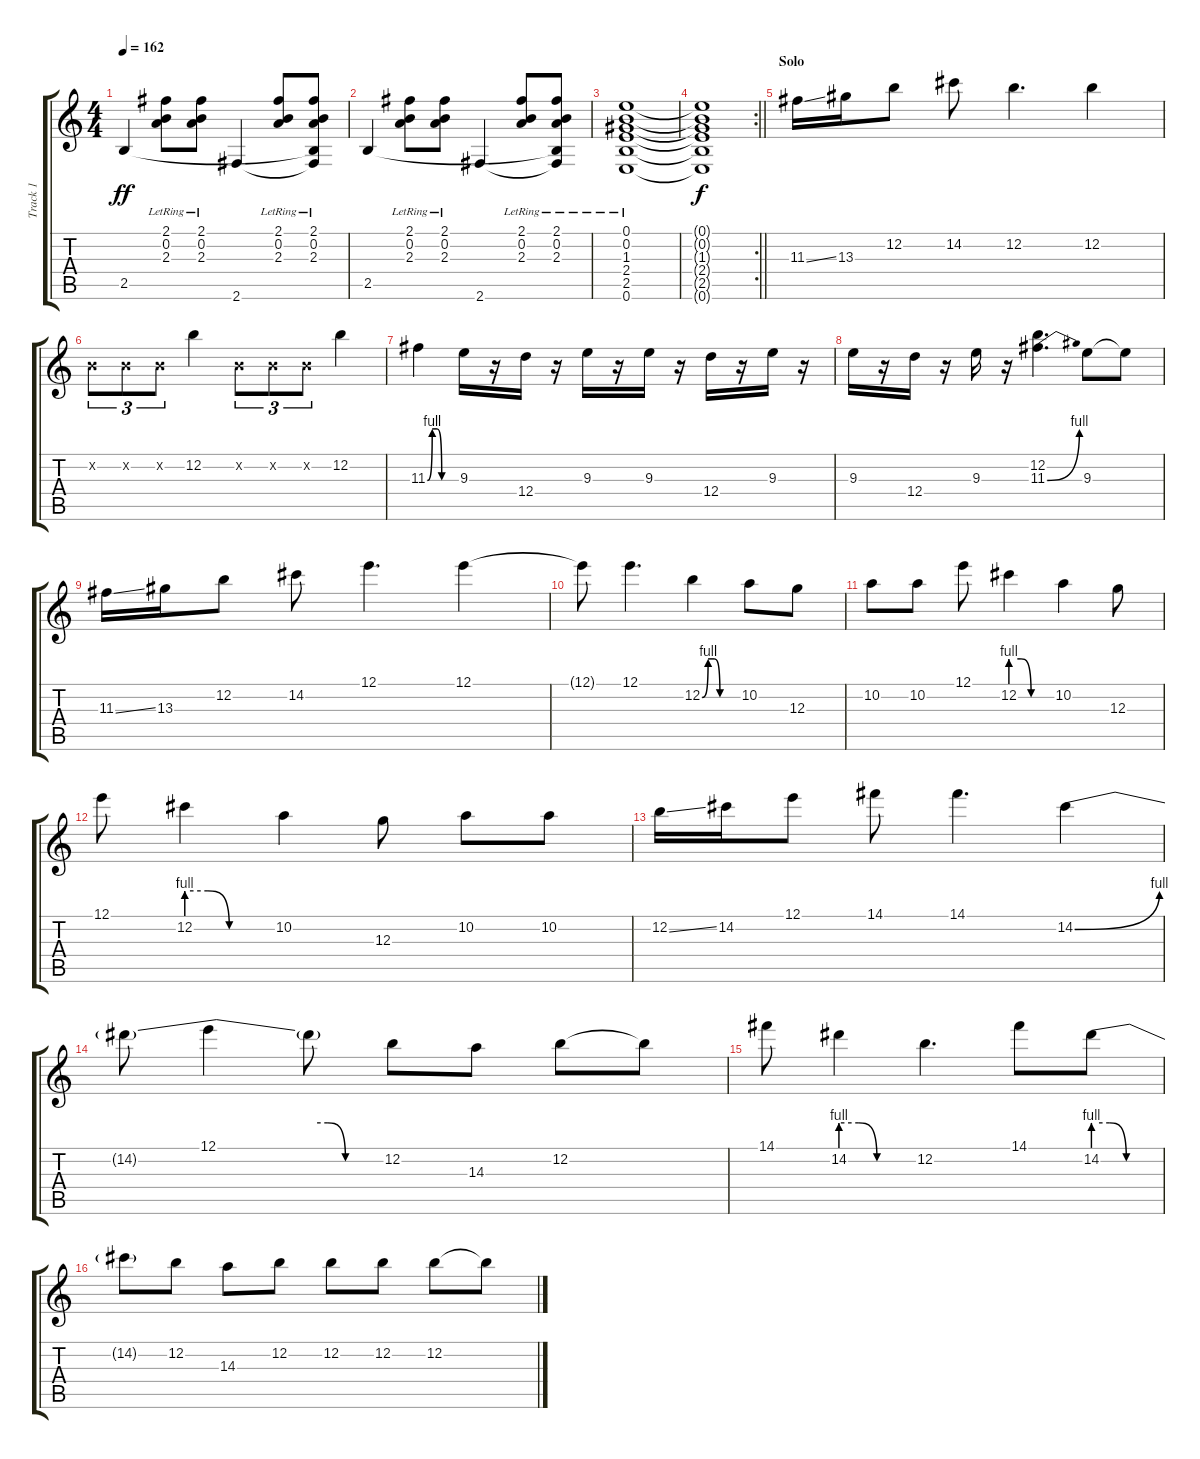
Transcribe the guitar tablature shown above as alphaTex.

\track ("Track 1" "Track 1") {instrument electricguitarclean}
\staff {score tabs}
\tuning (E4 B3 G3 D3 A2 E2) {hide}
\ts (4 4)
\tempo 162
\clef g2
\ks c
2.5.4{dy ff} (2.1{lr} 0.2{lr} 2.3{lr}).8 (2.1{lr} 0.2{lr} 2.3{lr}).8 2.6.4 (2.1{lr} 0.2{lr} 2.3{lr}).8 (2.1{lr} 0.2{lr} 2.3{lr} 2.5{t} 2.6{t}).8 |
2.5.4 (2.1{lr} 0.2{lr} 2.3{lr}).8 (2.1{lr} 0.2{lr} 2.3{lr}).8 2.6.4 (2.1{lr} 0.2{lr} 2.3{lr}).8 (2.1{lr} 0.2{lr} 2.3{lr} 2.5{t} 2.6{t}).8 |
(0.1{lr} 0.2{lr} 1.3{lr} 2.4{lr} 2.5{lr} 0.6{lr}).1 |
\rc 2
\barLineRight lightlight
(0.1{t} 0.2{t} 1.3{t} 2.4{t} 2.5{t} 0.6{t}).1{dy f} |
\section ("" "Solo")
11.3{ss}.16 13.3.16 12.2.8 14.2.8 12.2.4{d} 12.2.4 |
0.2{x}.8{tu (3 2)} 0.2{x}.8{tu (3 2)} 0.2{x}.8{tu (3 2)} 12.2.4 0.2{x}.8{tu (3 2)} 0.2{x}.8{tu (3 2)} 0.2{x}.8{tu (3 2)} 12.2.4 |
11.3{be (custom 0 0 10 4 20 4 30 0 60 0)}.4 9.3.16 r.16 12.4.16 r.16 9.3.16 r.16 9.3.16 r.16 12.4.16 r.16 9.3.16 r.16 |
9.3.16 r.16 12.4.16 r.16 9.3.16 r.16 (12.2 11.3{be (bend 0 0 60 4)}).4{d} 9.3.8 9.3{t}.8 |
11.3{ss}.16 13.3.16 12.2.8 14.2.8 12.1.4{d} 12.1.4 |
12.1{t}.8 12.1.4{d} 12.2{be (custom 0 0 10 4 20 4 30 0 60 0)}.4 10.2.8 12.3.8 |
10.2.8 10.2.8 12.1.8 12.2{be (custom 0 4 15 4 30 0 60 0)}.4 10.2.4 12.3.8 |
12.1.8 12.2{be (custom 0 4 15 4 30 0 60 0)}.4 10.2.4 12.3.8 10.2.8 10.2.8 |
12.2{ss}.16 14.2.16 12.1.8 14.1.8 14.1.4{d} 14.2{be (bend 0 0 60 4)}.4 |
14.2{t}.8 12.1.4 14.2{be (custom 0 4 15 4 30 0 60 0) t}.8 12.2.8 14.3.8 12.2.8 12.2{t}.8 |
14.1.8 14.2{be (custom 0 4 15 4 30 0 60 0)}.4 12.2.4{d} 14.1.8 14.2{be (custom 0 4 15 4 30 0 60 0)}.8 |
14.2{t}.8 12.2.8 14.3.8 12.2.8 12.2.8 12.2.8 12.2.8 12.2{t}.8
